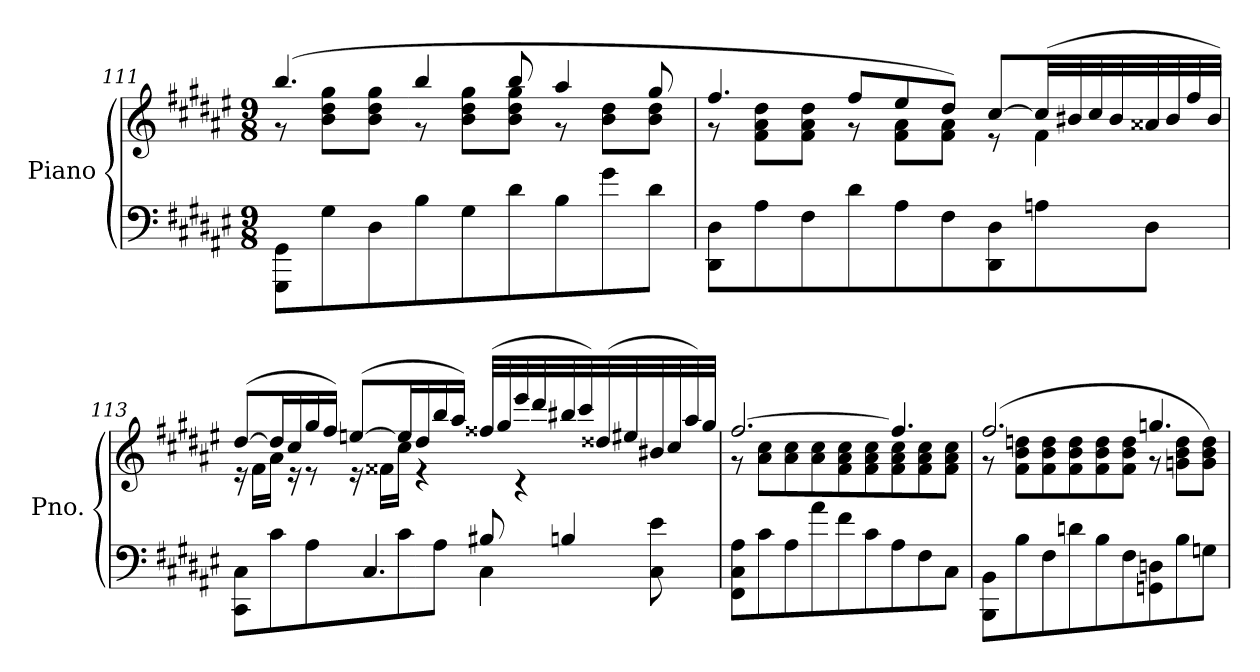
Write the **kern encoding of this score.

**kern	**kern
*part1	*part1
*staff2	*staff1
*I"Piano	*
*I'Pno.	*
*clefF4	*clefG2
*k[f#c#g#d#a#e#]	*k[f#c#g#d#a#e#]
*M9/8	*M9/8
=111	=111
*	*^
8GGG#\ 8GG#\L	(>4.bb/	8r
8G#\	.	8b\ 8dd#\ 8gg#\L
8D#\	.	8b\ 8dd#\ 8gg#\J
8B\	4bb/	8r
8G#\	.	8b\ 8dd#\ 8gg#\L
8d#\	8bb/	8b\ 8dd#\ 8gg#\J
8B\	4aa#/	8r
8g#\	.	8b\ 8dd#\L
8d#\J	8gg#/	8b\ 8dd#\J
!!LO:LB:g=z	!!
=112	=112	=112
8DD#\ 8D#\L	4.ff#/	8r
8A#\	.	8f#\ 8a#\ 8dd#\L
8F#\	.	8f#\ 8a#\ 8dd#\J
8d#\	8ff#/L	8r
8A#\	8ee#/	8f#\ 8a#\L
8F#\	8dd#/J)	8f#\ 8a#\J
8DD#\ 8D#\	[8cc#/L	8r
8An\	(>32cc#/LL]	4f#\
.	32b#X/	.
.	32cc#/	.
.	32b#/	.
8D#\J	32a##X/	.
.	32b#/	.
.	32ff#/	.
.	32b#/JJJ)	.
=113	=113	=113
*^	*	*
8CC#\ 8C#\L	4.ryy	(<[8dd#/L	16r
.	.	.	16f#\LL
8c#\	.	16dd#/L]	16a#\JJ
.	.	16cc#/	16r
8A#\	.	16gg#/	8r
.	.	16ff#/JJ)	.
8C#\yy	4.C#/	(<[8een/L	16r
.	.	.	16f##X\LL
8c#\	.	16ee/L]	16cc#\JJ
.	.	16dd#/	4r
8A#\J	.	16bb/	.
.	.	16aa#/JJ)	.
*	*	*MM60	*
8B#X/	4C#\	(<32ff##X/LLL	.
.	.	32gg#/	.
.	.	32eee#/	4r
.	.	32ddd#/	.
*	*	*MM50	*
4Bn/	.	32bb#X/	.
.	.	32ccc#/)	.
.	.	(<32dd##X/	.
.	.	32ee#X/	.
*	*	*MM40	*
.	8C#\ 8e#\	32b#X/	.
.	.	32cc#/	.
*	*	*MM20	*
.	.	32aa#/)	16ryy
.	.	32gg#/JJJ	.
*v	*v	*	*
=114	=114	=114
*	*MM62	*
8FF#\ 8C#\ 8A#\L	[2.ff#/	8r
8c#\	.	8a#\ 8cc#\L
8A#\	.	8a#\ 8cc#\
8a#\	.	8a#\ 8cc#\
8f#\	.	8f#\ 8a#\ 8cc#\
8c#\	.	8f#\ 8a#\ 8cc#\
8A#\	4.ff#/]	8f#\ 8a#\ 8cc#\
8F#\	.	8f#\ 8a#\ 8cc#\
8C#\J	.	8f#\ 8a#\ 8cc#\J
!!LO:LB:g=z	!!
=115	=115	=115
8BBB\ 8BB\L	(>2.ff#/	8r
8B\	.	8f#\ 8b\ 8ddn\L
8F#\	.	8f#\ 8b\ 8dd\
8dn\	.	8f#\ 8b\ 8dd\
8B\	.	8f#\ 8b\ 8dd\
8F#\	.	8f#\ 8b\ 8dd\J
8GGn\ 8Dn\	4.ggn/	8r
8B\	.	8gn\ 8b\ 8dd\L
8Gn\J	.	8g\ 8b\ 8dd\J)
*	*v	*v
=	=
*-	*-
